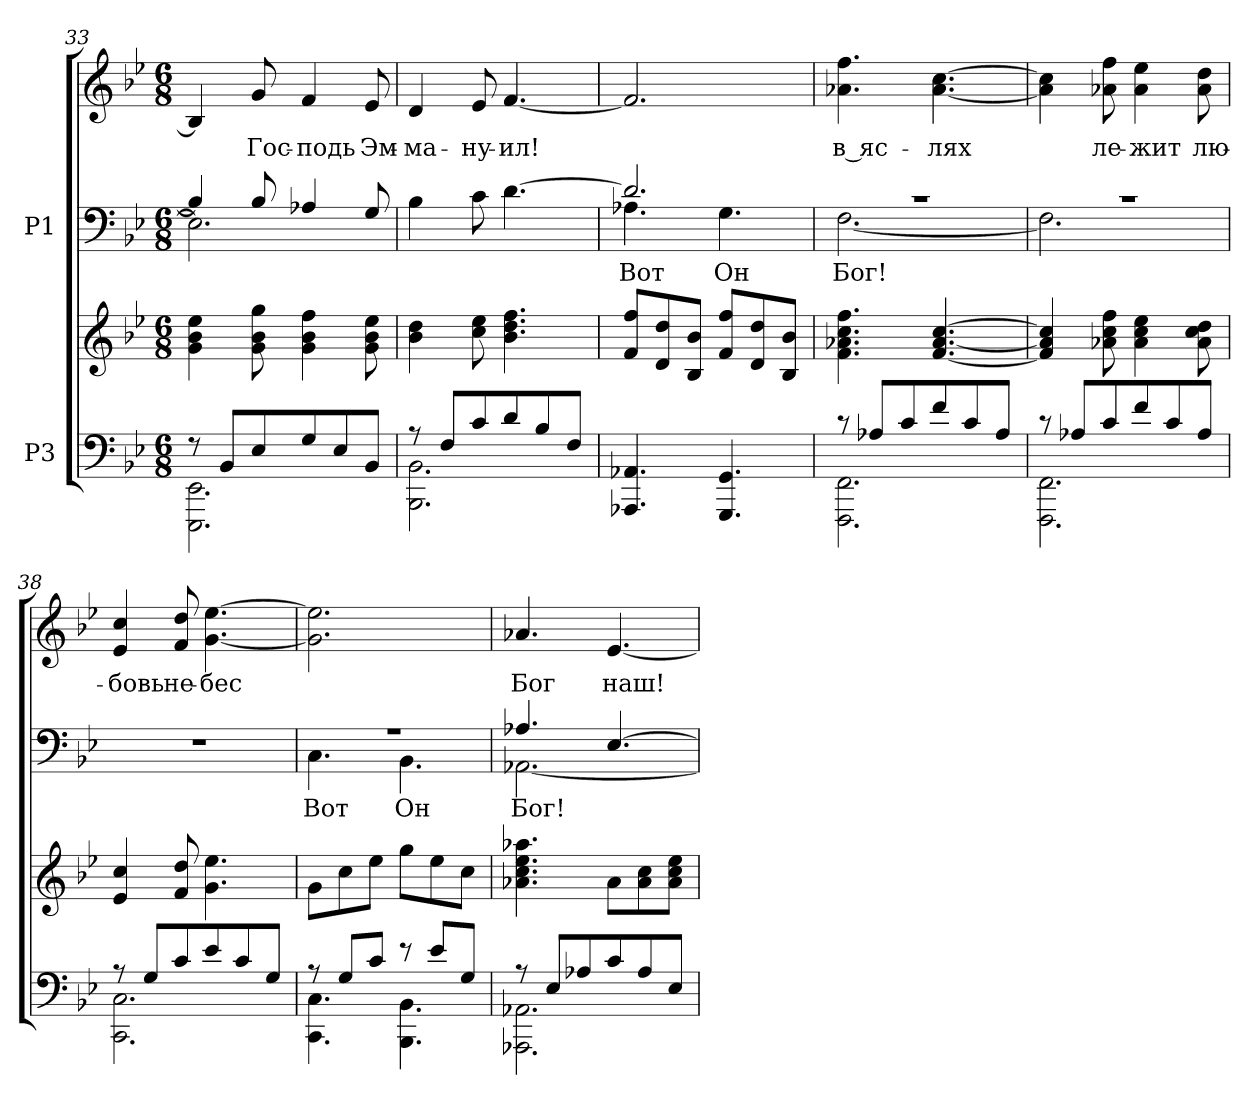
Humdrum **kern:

**kern	**kern	**kern	**text	**kern	**text
*part2	*part2	*part1	*part1	*part1	*part1
*staff4	*staff3	*staff2	*staff2	*staff1	*staff1
*I"P3	*	*I"P1	*	*	*
*clefF4	*clefG2	*clefF4	*	*clefG2	*
*k[b-e-]	*k[b-e-]	*k[b-e-]	*	*k[b-e-]	*
*B-:	*B-:	*B-:	*	*B-:	*
*M6/8	*M6/8	*M6/8	*	*M6/8	*
=33	=33	=33	=33	=33	=33
*^	*	*^	*	*	*
8r	2.EEE-i\ 2.EE-i	4gi\ 4b-i 4ee-i	4B-i/]	2.E-i\]	.	4B-i/]	.
8BB-i/L	.	.	.	.	.	.	.
!	!	!	!	!	!	!	!LO:LY:b:color=#000000
8E-i/	.	8gi\ 8b-i 8ggi	8B-i/	.	.	8gi/	Гос-
!	!	!	!	!	!	!	!LO:LY:b:color=#000000
8Gi/	.	4gi\ 4b-i 4ffi	4A-Xi/	.	.	4fi/	-подь
8E-i/	.	.	.	.	.	.	.
!	!	!	!	!	!	!	!LO:LY:b:color=#000000
8BB-i/J	.	8gi\ 8b-i 8ee-i	8Gi/	.	.	8e-i/	Эм-
*	*	*	*v	*v	*	*	*
!!LO:PB:g=z
=34	=34	=34	=34	=34	=34	=34
!	!	!	!	!	!	!LO:LY:b:color=#000000
8r	2.BBB-i\ 2.BB-i	4b-i\ 4ddi	4B-i\	.	4di/	-ма-
8Fi/L	.	.	.	.	.	.
!	!	!	!	!	!	!LO:LY:b:color=#000000
8ci/	.	8cci\ 8ee-i	8ci\	.	8e-i/	-ну-
!	!	!	!	!	!	!LO:LY:b:color=#000000
8di/	.	4.b-i\ 4.ddi 4.ffi	[>4.di\	.	[<4.fi/	-ил!
8B-i/	.	.	.	.	.	.
8Fi/J	.	.	.	.	.	.
*v	*v	*	*	*	*	*
=35	=35	=35	=35	=35	=35
*	*	*^	*	*	*
!	!	!	!	!LO:LY:b:color=#000000	!	!
4.AAA-Xi/ 4.AA-Xi	8fi/ 8ffiL	2.di/]	4.A-Xi\	Вот	2.fi/]	.
.	8di/ 8ddi	.	.	.	.	.
.	8B-i/ 8b-iJ	.	.	.	.	.
!	!	!	!	!LO:LY:b:color=#000000	!	!
4.GGGi/ 4.GGi	8fi/ 8ffiL	.	4.Gi\	Он	.	.
.	8di/ 8ddi	.	.	.	.	.
.	8B-i/ 8b-iJ	.	.	.	.	.
=36	=36	=36	=36	=36	=36	=36
*^	*	*	*	*	*	*
!	!	!	!LO:N:vis=1	!	!	!	!
!	!	!	!	!	!LO:LY:b:color=#000000	!	!
!	!	!	!	!	!	!	!LO:LY:b:color=#000000
8r	2.FFFi\ 2.FFi	4.fi\ 4.a-Xi 4.cci 4.ffi	2.r	[<2.Fi\	Бог!	4.a-Xi\ 4.ffi	в яс-
8A-Xi/L	.	.	.	.	.	.	.
8ci/	.	.	.	.	.	.	.
!	!	!	!	!	!	!	!LO:LY:b:color=#000000
8fi/	.	[<4.fi/ [<4.a-i [>4.cci	.	.	.	[<4.a-i\ [>4.cci	-лях
8ci/	.	.	.	.	.	.	.
8A-i/J	.	.	.	.	.	.	.
=37	=37	=37	=37	=37	=37	=37	=37
!	!	!	!LO:N:vis=1	!	!	!	!
8r	2.FFFi\ 2.FFi	4fi/] 4a-i] 4cci]	2.r	2.Fi\]	.	4a-i\] 4cci]	.
8A-Xi/L	.	.	.	.	.	.	.
!	!	!	!	!	!	!	!LO:LY:b:color=#000000
8ci/	.	8a-Xi\ 8cci 8ffi	.	.	.	8a-Xi\ 8ffi	ле-
!	!	!	!	!	!	!	!LO:LY:b:color=#000000
8fi/	.	4a-i\ 4cci 4ee-i	.	.	.	4a-i\ 4ee-i	-жит
8ci/	.	.	.	.	.	.	.
!	!	!	!	!	!	!	!LO:LY:b:color=#000000
8A-i/J	.	8a-i\ 8cci 8ddi	.	.	.	8a-i\ 8ddi	лю-
*	*	*	*v	*v	*	*	*
=38	=38	=38	=38	=38	=38	=38
!	!	!	!LO:N:vis=1	!	!	!
!	!	!	!	!	!	!LO:LY:b:color=#000000
8r	2.CCi\ 2.Ci	4e-i/ 4cci	2.r	.	4e-i/ 4cci	-бовь
8Gi/L	.	.	.	.	.	.
!	!	!	!	!	!	!LO:LY:b:color=#000000
8ci/	.	8fi/ 8ddi	.	.	8fi/ 8ddi	не-
!	!	!	!	!	!	!LO:LY:b:color=#000000
8e-i/	.	4.gi\ 4.ee-i	.	.	[<4.gi\ [>4.ee-i	-бес
8ci/	.	.	.	.	.	.
8Gi/J	.	.	.	.	.	.
!!LO:LB:g=z
=39	=39	=39	=39	=39	=39	=39
!	!	!	!LO:N:vis=1	!	!	!
*	*	*	*^	*	*	*
!	!	!	!	!	!LO:LY:b:color=#000000	!	!
8r	4.CCi\ 4.Ci	8gi\L	2.r	4.Ci\	Вот	2.gi\] 2.ee-i]	.
8Gi/L	.	8cci\	.	.	.	.	.
8ci/J	.	8ee-i\J	.	.	.	.	.
!	!	!	!	!	!LO:LY:b:color=#000000	!	!
8r	4.BBB-i\ 4.BB-i	8ggi\L	.	4.BB-i\	Он	.	.
8e-i/L	.	8ee-i\	.	.	.	.	.
8Gi/J	.	8cci\J	.	.	.	.	.
=40	=40	=40	=40	=40	=40	=40	=40
!	!	!	!	!	!LO:LY:b:color=#000000	!	!
!	!	!	!	!	!	!	!LO:LY:b:color=#000000
8r	2.AAA-Xi\ 2.AA-Xi	4.a-Xi\ 4.cci 4.ee-i 4.aa-Xi	4.A-Xi/	[<2.AA-Xi\	Бог!	4.a-Xi/	Бог
8E-i/L	.	.	.	.	.	.	.
8A-Xi/	.	.	.	.	.	.	.
!	!	!	!	!	!	!	!LO:LY:b:color=#000000
8ci/	.	8a-i\L	[>4.E-i/	.	.	[<4.e-i/	наш!
8A-i/	.	8a-i\ 8cci	.	.	.	.	.
8E-i/J	.	8a-i\ 8cci 8ee-iJ	.	.	.	.	.
*v	*v	*	*v	*v	*	*	*
=	=	=	=	=	=
*-	*-	*-	*-	*-	*-
